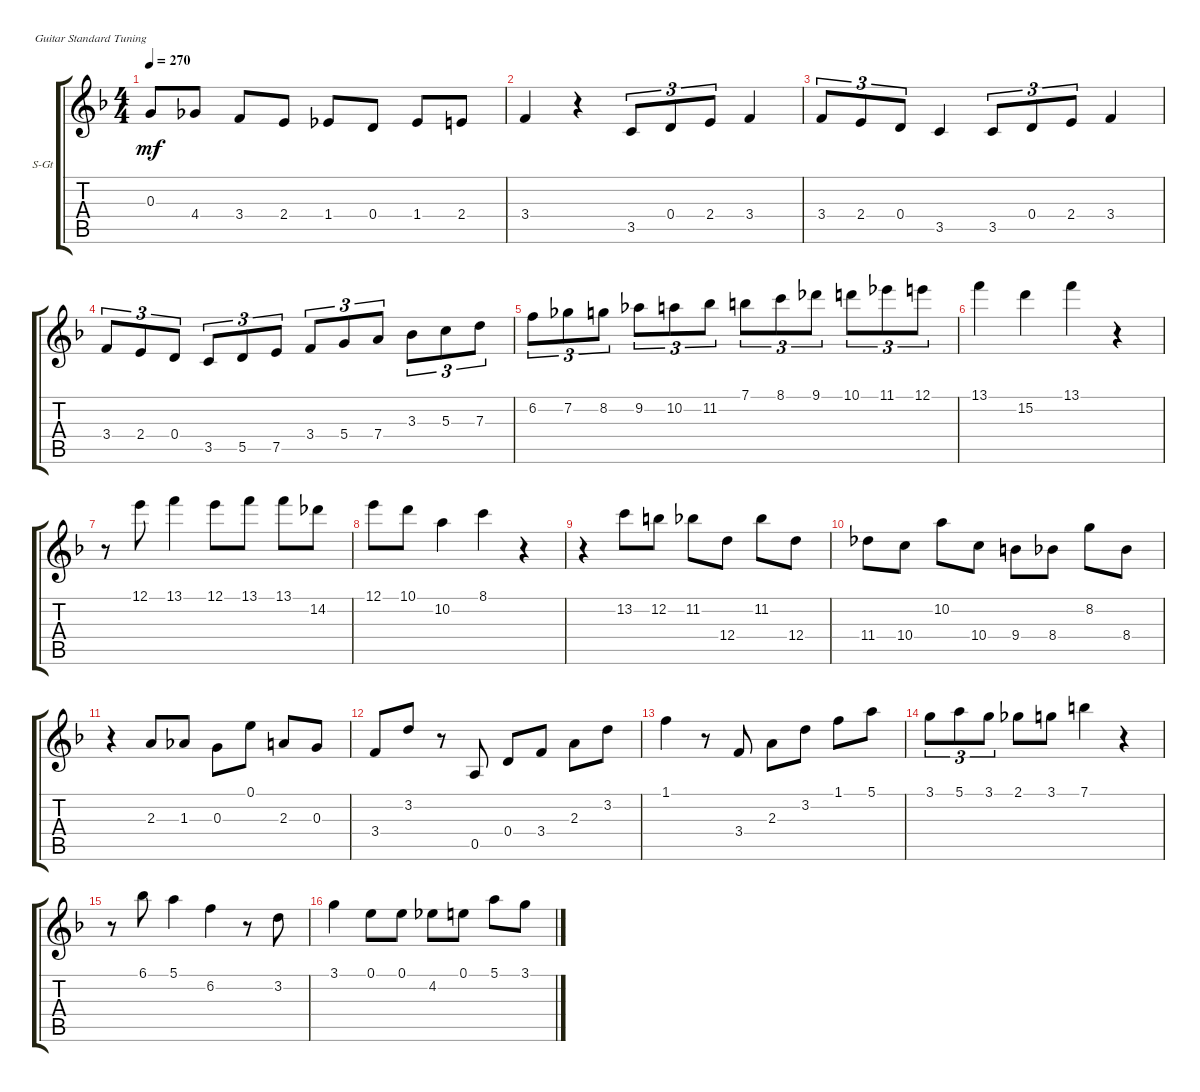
\defaultSystemsLayout 4
\bracketExtendMode groupsimilarinstruments
\firstSystemTrackNameOrientation horizontal
\otherSystemsTrackNameOrientation horizontal
\track ("Steel Guitar" "S-Gt") {instrument acousticguitarsteel}
\staff {score tabs}
\tuning (E4 B3 G3 D3 A2 E2)
\ts (4 4)
\tempo 270
\clef g2
\ks f
0.3.8{dy mf} 4.4.8 3.4.8 2.4.8 1.4.8 0.4.8 1.4.8 2.4.8 |
3.4.4 r.4 3.5.8{tu (3 2)} 0.4.8{tu (3 2)} 2.4.8{tu (3 2)} 3.4.4 |
3.4.8{tu (3 2)} 2.4.8{tu (3 2)} 0.4.8{tu (3 2)} 3.5.4 3.5.8{tu (3 2)} 0.4.8{tu (3 2)} 2.4.8{tu (3 2)} 3.4.4 |
3.4.8{tu (3 2)} 2.4.8{tu (3 2)} 0.4.8{tu (3 2)} 3.5.8{tu (3 2)} 5.5.8{tu (3 2)} 7.5.8{tu (3 2)} 3.4.8{tu (3 2)} 5.4.8{tu (3 2)} 7.4.8{tu (3 2)} 3.3.8{tu (3 2)} 5.3.8{tu (3 2)} 7.3.8{tu (3 2)} |
6.2.8{tu (3 2)} 7.2.8{tu (3 2)} 8.2.8{tu (3 2)} 9.2.8{tu (3 2)} 10.2.8{tu (3 2)} 11.2.8{tu (3 2)} 7.1.8{tu (3 2)} 8.1.8{tu (3 2)} 9.1.8{tu (3 2)} 10.1.8{tu (3 2)} 11.1.8{tu (3 2)} 12.1.8{tu (3 2)} |
13.1.4 15.2.4 13.1.4 r.4 |
r.8 12.1.8 13.1.4 12.1.8 13.1.8 13.1.8 14.2.8 |
12.1.8 10.1.8 10.2.4 8.1.4 r.4 |
r.4 13.2.8 12.2.8 11.2.8 12.4.8 11.2.8 12.4.8 |
11.4.8 10.4.8 10.2.8 10.4.8 9.4.8 8.4.8 8.2.8 8.4.8 |
r.4 2.3.8 1.3.8 0.3.8 0.1.8 2.3.8 0.3.8 |
3.4.8 3.2.8 r.8 0.5.8 0.4.8 3.4.8 2.3.8 3.2.8 |
1.1.4 r.8 3.4.8 2.3.8 3.2.8 1.1.8 5.1.8 |
3.1.8{tu (3 2)} 5.1.8{tu (3 2)} 3.1.8{tu (3 2)} 2.1.8 3.1.8 7.1.4 r.4 |
r.8 6.1.8 5.1.4 6.2.4 r.8 3.2.8 |
3.1.4 0.1.8 0.1.8 4.2.8 0.1.8 5.1.8 3.1.8
